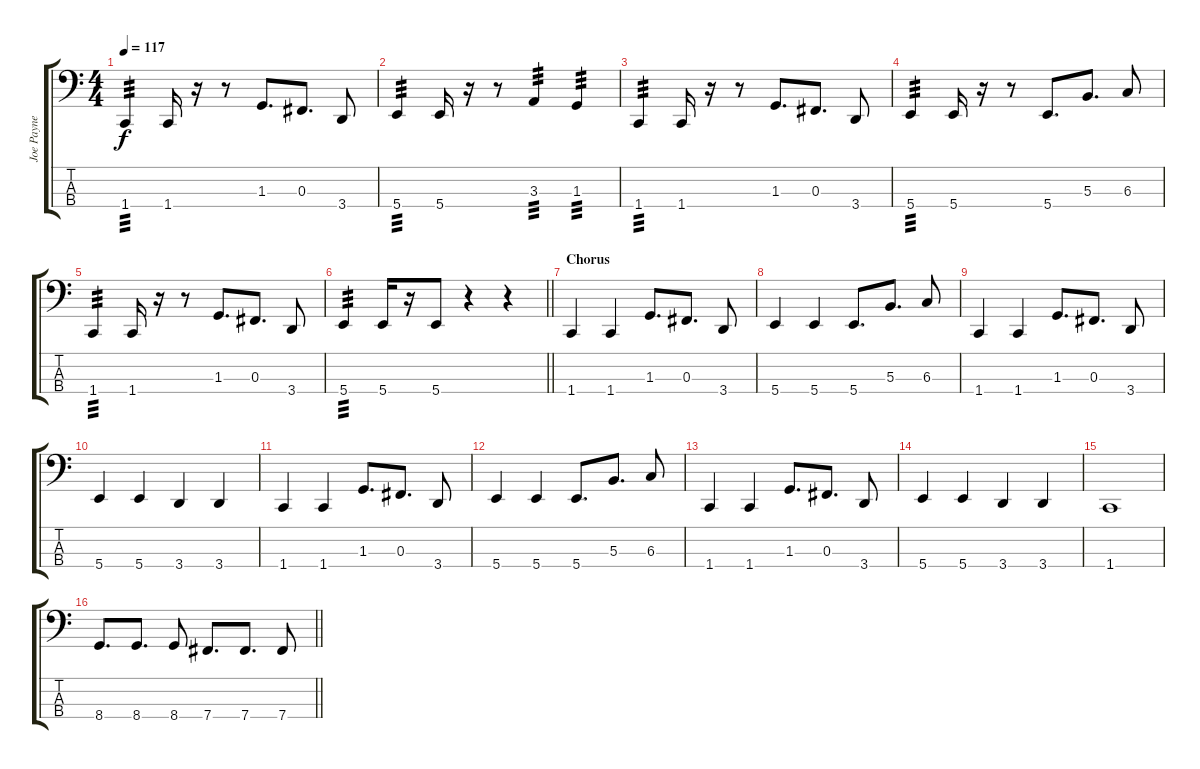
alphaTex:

\track ("Joe Payne" "Joe Payne") {instrument electricbasspick}
\staff {score tabs}
\tuning (E2 B1 Gb1 B0) {hide}
\ts (4 4)
\tempo 117
\clef f4
\ks c
1.4.4{tp 3 dy f} 1.4.16 r.16 r.8 1.3.8{d} 0.3.8{d} 3.4.8 |
5.4.4{tp 3} 5.4.16 r.16 r.8 3.3.4{tp 3} 1.3.4{tp 3} |
1.4.4{tp 3} 1.4.16 r.16 r.8 1.3.8{d} 0.3.8{d} 3.4.8 |
5.4.4{tp 3} 5.4.16 r.16 r.8 5.4.8{d} 5.3.8{d} 6.3.8 |
1.4.4{tp 3} 1.4.16 r.16 r.8 1.3.8{d} 0.3.8{d} 3.4.8 |
\barLineRight lightlight
5.4.4{tp 3} 5.4.16 r.16 5.4.8 r.4 r.4 |
\section ("" "Chorus")
1.4.4 1.4.4 1.3.8{d} 0.3.8{d} 3.4.8 |
5.4.4 5.4.4 5.4.8{d} 5.3.8{d} 6.3.8 |
1.4.4 1.4.4 1.3.8{d} 0.3.8{d} 3.4.8 |
5.4.4 5.4.4 3.4.4 3.4.4 |
1.4.4 1.4.4 1.3.8{d} 0.3.8{d} 3.4.8 |
5.4.4 5.4.4 5.4.8{d} 5.3.8{d} 6.3.8 |
1.4.4 1.4.4 1.3.8{d} 0.3.8{d} 3.4.8 |
5.4.4 5.4.4 3.4.4 3.4.4 |
1.4.1 |
\barLineRight lightlight
8.4.8{d} 8.4.8{d} 8.4.8 7.4.8{d} 7.4.8{d} 7.4.8
